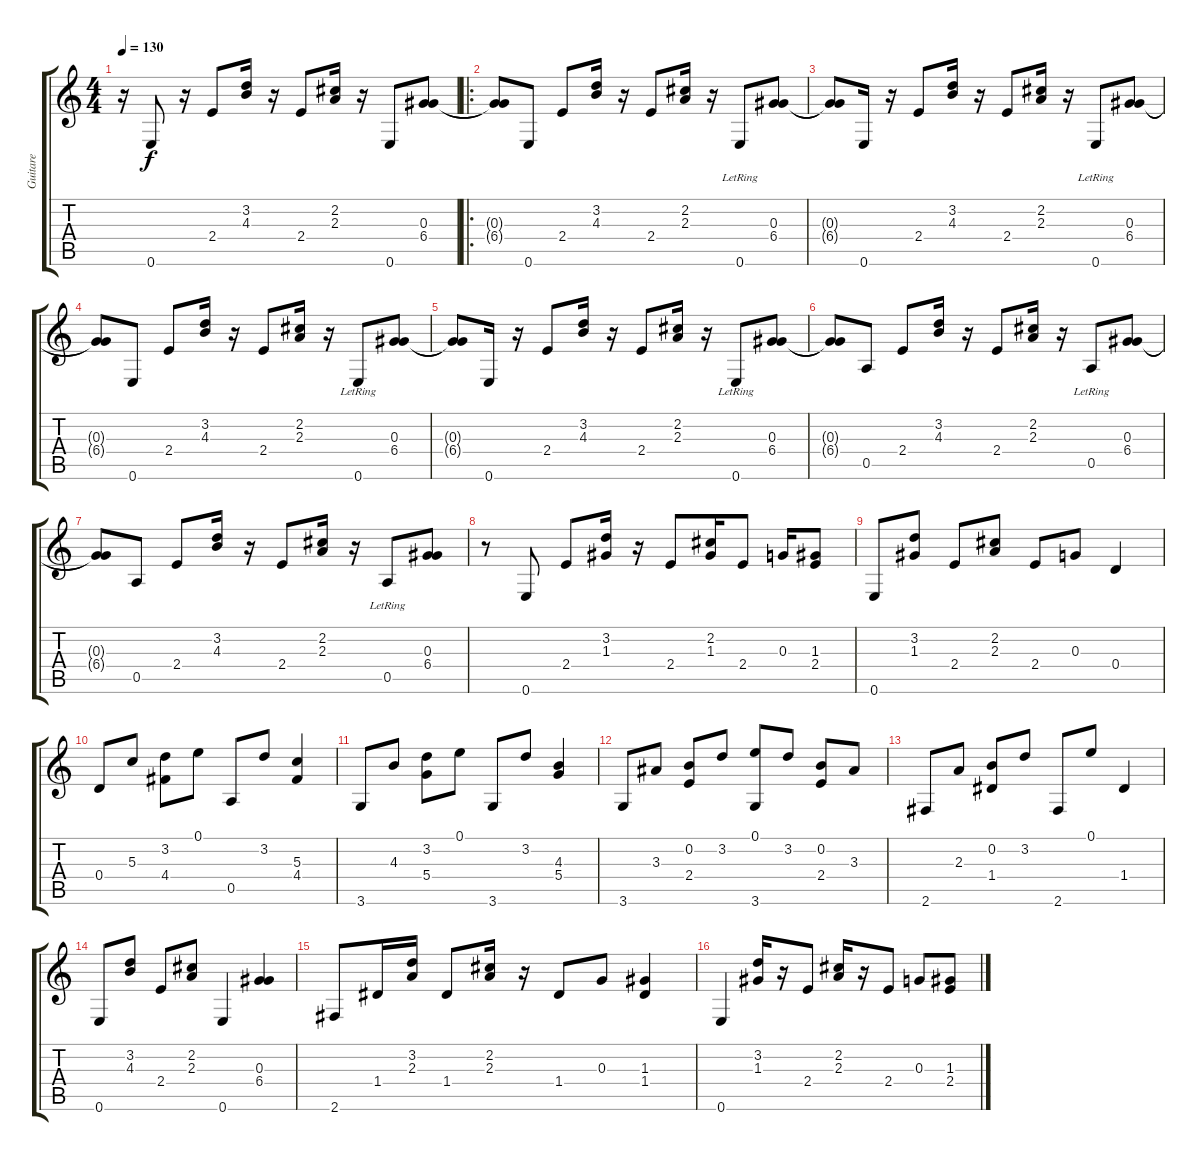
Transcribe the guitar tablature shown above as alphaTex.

\track ("Guitare" "Guitare") {instrument acousticguitarsteel}
\staff {score tabs}
\tuning (E4 B3 G3 D3 A2 E2) {hide}
\ts (4 4)
\tempo 130
\clef g2
\ks c
r.16{dy f instrument acousticguitarsteel} 0.6.8 r.16 2.4.8 (3.2 4.3).16 r.16 2.4.8 (2.2 2.3).16 r.16 0.6.8 (0.3 6.4).8 |
\ro
(0.3{t} 6.4{t}).8 0.6.8 2.4.8 (3.2 4.3).16 r.16 2.4.8 (2.2 2.3).16 r.16 0.6{lr}.8 (0.3 6.4).8 |
(0.3{t} 6.4{t}).8 0.6.16 r.16 2.4.8 (3.2 4.3).16 r.16 2.4.8 (2.2 2.3).16 r.16 0.6{lr}.8 (0.3 6.4).8 |
(0.3{t} 6.4{t}).8 0.6.8 2.4.8 (3.2 4.3).16 r.16 2.4.8 (2.2 2.3).16 r.16 0.6{lr}.8 (0.3 6.4).8 |
(0.3{t} 6.4{t}).8 0.6.16 r.16 2.4.8 (3.2 4.3).16 r.16 2.4.8 (2.2 2.3).16 r.16 0.6{lr}.8 (0.3 6.4).8 |
(0.3{t} 6.4{t}).8 0.5.8 2.4.8 (3.2 4.3).16 r.16 2.4.8 (2.2 2.3).16 r.16 0.5{lr}.8 (0.3 6.4).8 |
(0.3{t} 6.4{t}).8 0.5.8 2.4.8 (3.2 4.3).16 r.16 2.4.8 (2.2 2.3).16 r.16 0.5{lr}.8 (0.3 6.4).8 |
r.8 0.6.8 2.4.8 (3.2 1.3).16 r.16 2.4.8 (2.2 1.3).16 2.4.8 0.3.16 (1.3 2.4).8 |
0.6.8 (3.2 1.3).8 2.4.8 (2.2 2.3).8 2.4.8 0.3.8 0.4.4 |
0.4.8 5.3.8 (3.2 4.4).8 0.1.8 0.5.8 3.2.8 (5.3 4.4).4 |
3.6.8 4.3.8 (3.2 5.4).8 0.1.8 3.6.8 3.2.8 (4.3 5.4).4 |
3.6.8 3.3.8 (0.2 2.4).8 3.2.8 (0.1 3.6).8 3.2.8 (0.2 2.4).8 3.3.8 |
2.6.8 2.3.8 (0.2 1.4).8 3.2.8 2.6.8 0.1.8 1.4.4 |
0.6.8 (3.2 4.3).8 2.4.8 (2.2 2.3).8 0.6.4 (0.3 6.4).4 |
2.6.8 1.4.16 (3.2 2.3).16 1.4.8 (2.2 2.3).16 r.16 1.4.8 0.3.8 (1.3 1.4).4 |
0.6.4 (3.2 1.3).16 r.16 2.4.8 (2.2 2.3).16 r.16 2.4.8 0.3.8 (1.3 2.4).8
